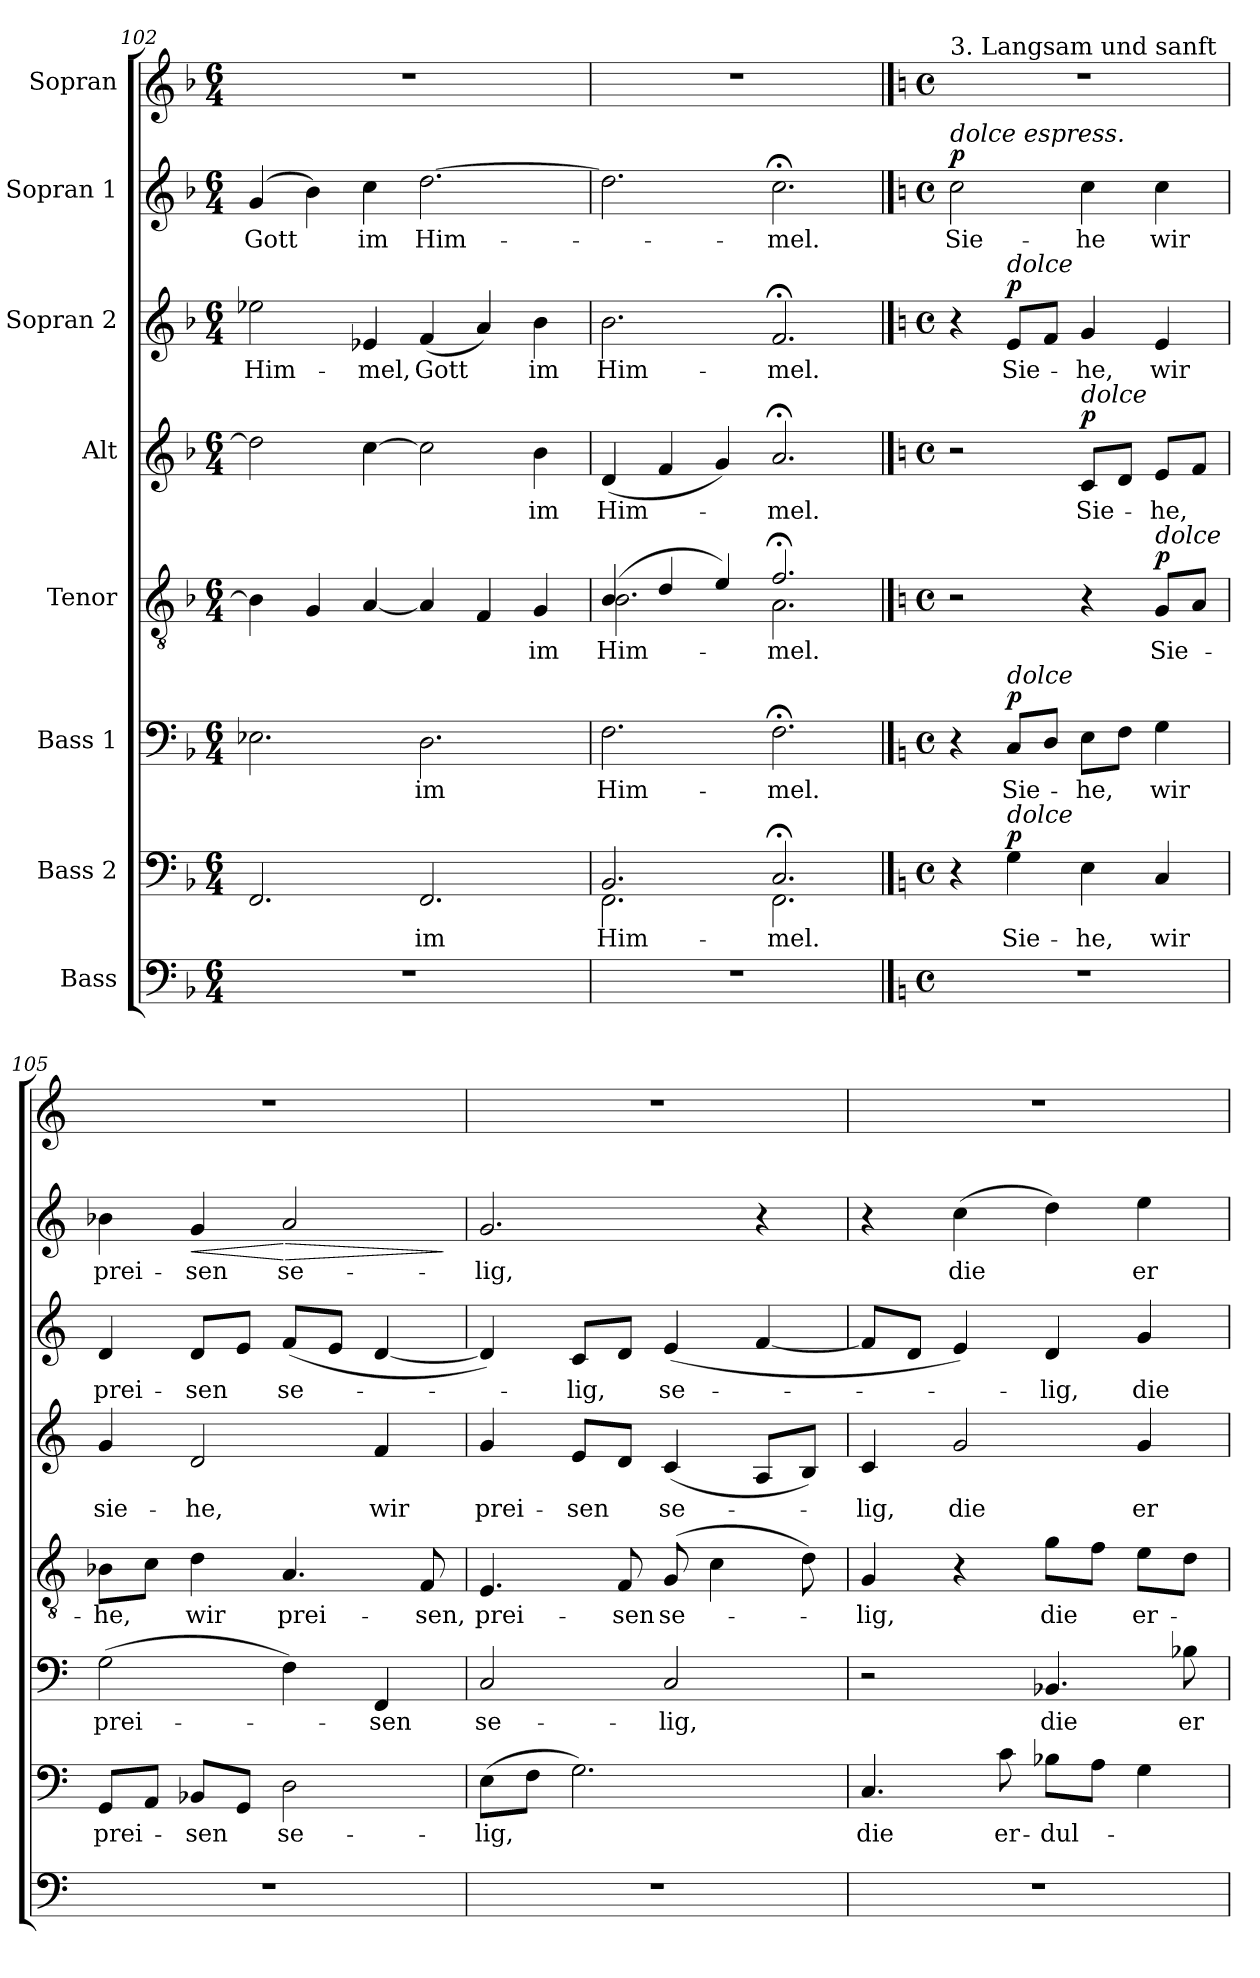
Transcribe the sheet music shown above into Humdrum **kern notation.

**kern	**kern	**text	**dynam	**kern	**text	**dynam	**kern	**text	**dynam	**kern	**text	**dynam	**kern	**text	**dynam	**kern	**text	**dynam	**kern
*part8	*part7	*part7	*part7	*part6	*part6	*part6	*part5	*part5	*part5	*part4	*part4	*part4	*part3	*part3	*part3	*part2	*part2	*part2	*part1
*staff8	*staff7	*staff7	*staff7	*staff6	*staff6	*staff6	*staff5	*staff5	*staff5	*staff4	*staff4	*staff4	*staff3	*staff3	*staff3	*staff2	*staff2	*staff2	*staff1
*I"Bass	*I"Bass 2	*	*	*I"Bass 1	*	*	*I"Tenor	*	*	*I"Alt	*	*	*I"Sopran 2	*	*	*I"Sopran 1	*	*	*I"Sopran
*clefF4	*clefF4	*	*	*clefF4	*	*	*clefGv2	*	*	*clefG2	*	*	*clefG2	*	*	*clefG2	*	*	*clefG2
*k[b-]	*k[b-]	*	*	*k[b-]	*	*	*k[b-]	*	*	*k[b-]	*	*	*k[b-]	*	*	*k[b-]	*	*	*k[b-]
*M6/4	*M6/4	*	*	*M6/4	*	*	*M6/4	*	*	*M6/4	*	*	*M6/4	*	*	*M6/4	*	*	*M6/4
=102	=102	=102	=102	=102	=102	=102	=102	=102	=102	=102	=102	=102	=102	=102	=102	=102	=102	=102	=102
1.r	2.FF/	.	.	2.E-X\	.	.	4B-\]	.	.	2dd\]	.	.	2ee-X\	Him-	.	(4g/	Gott	.	1.r
.	.	.	.	.	.	.	4G/	.	.	.	.	.	.	.	.	4b-\)	.	.	.
.	.	.	.	.	.	.	[4A/	.	.	[4cc\	.	.	4e-X/	-mel,	.	4cc\	im	.	.
.	2.FF/	im	.	2.D\	im	.	4A/]	.	.	2cc\]	.	.	(4f/	Gott	.	[2.dd\	Him-	.	.
.	.	.	.	.	.	.	4F/	.	.	.	.	.	4a/)	.	.	.	.	.	.
.	.	.	.	.	.	.	4G/	im	.	4b-\	im	.	4b-\	im	.	.	.	.	.
=103	=103	=103	=103	=103	=103	=103	=103	=103	=103	=103	=103	=103	=103	=103	=103	=103	=103	=103	=103
*	*^	*	*	*	*	*	*^	*	*	*	*	*	*	*	*	*	*	*	*
1.r	2.BB-/	2.FF\	Him-	.	2.F\	Him-	.	(4B-/	2.B-\	Him-	.	(4d/	Him-	.	2.b-\	Him-	.	2.dd\]	.	.	1.r
.	.	.	.	.	.	.	.	4d/	.	.	.	4f/	.	.	.	.	.	.	.	.	.
.	.	.	.	.	.	.	.	4e/)	.	.	.	4g/)	.	.	.	.	.	.	.	.	.
.	2.C;</	2.FF\	-mel.	.	2.F;<\	-mel.	.	2.f;</	2.A\	-mel.	.	2.a;</	-mel.	.	2.f;</	-mel.	.	2.cc;<\	-mel.	.	.
*	*v	*v	*	*	*	*	*	*v	*v	*	*	*	*	*	*	*	*	*	*	*	*
!!LO:PB:g=z
==104	==104	==104	==104	==104	==104	==104	==104	==104	==104	==104	==104	==104	==104	==104	==104	==104	==104	==104	==104
*k[]	*k[]	*	*	*k[]	*	*	*k[]	*	*	*k[]	*	*	*k[]	*	*	*k[]	*	*	*k[]
*M4/4	*M4/4	*	*	*M4/4	*	*	*M4/4	*	*	*M4/4	*	*	*M4/4	*	*	*M4/4	*	*	*M4/4
*met(c)	*met(c)	*	*	*met(c)	*	*	*met(c)	*	*	*met(c)	*	*	*met(c)	*	*	*met(c)	*	*	*met(c)
*	*^	*	*	*	*	*	*^	*	*	*	*	*	*	*	*	*	*	*	*
!	!	!	!	!	!	!	!	!	!	!	!	!	!	!	!	!	!	!	!	!	!LO:TX:a:t=3.  Langsam und sanft
!	!	!	!	!	!	!	!	!	!	!	!	!	!	!	!	!	!	!LO:TX:a:i:t=dolce espress.	!	!	!
!	!	!	!	!	!	!	!	!	!	!	!	!	!	!	!	!	!	!	!	!LO:DY:a	!
*	*v	*v	*	*	*	*	*	*v	*v	*	*	*	*	*	*	*	*	*	*	*	*
1r	4r	.	.	4r	.	.	2r	.	.	2r	.	.	4r	.	.	2cc\	Sie-	p	1r
!	!	!	!	!	!	!	!	!	!	!	!	!	!LO:TX:a:i:t=dolce	!	!	!	!	!	!
!	!	!	!	!LO:TX:a:i:t=dolce	!	!	!	!	!	!	!	!	!	!	!	!	!	!	!
!	!LO:TX:a:i:t=dolce	!	!	!	!	!	!	!	!	!	!	!	!	!	!	!	!	!	!
!	!	!	!LO:DY:a	!	!	!LO:DY:a	!	!	!	!	!	!	!	!	!LO:DY:a	!	!	!	!
.	4G\	Sie-	p	8C/L	Sie-	p	.	.	.	.	.	.	8e/L	Sie-	p	.	.	.	.
.	.	.	.	8D/J	.	.	.	.	.	.	.	.	8f/J	.	.	.	.	.	.
!	!	!	!	!	!	!	!	!	!	!LO:TX:a:i:t=dolce	!	!	!	!	!	!	!	!	!
!	!	!	!	!	!	!	!	!	!	!	!	!LO:DY:a	!	!	!	!	!	!	!
.	4E\	-he,	.	8E\L	-he,	.	4r	.	.	8c/L	Sie-	p	4g/	-he,	.	4cc\	-he	.	.
.	.	.	.	8F\J	.	.	.	.	.	8d/J	.	.	.	.	.	.	.	.	.
!	!	!	!	!	!	!	!LO:TX:a:i:t=dolce	!	!	!	!	!	!	!	!	!	!	!	!
!	!	!	!	!	!	!	!	!	!LO:DY:a	!	!	!	!	!	!	!	!	!	!
.	4C/	wir	.	4G\	wir	.	8G/L	Sie-	p	8e/L	-he,	.	4e/	wir	.	4cc\	wir	.	.
.	.	.	.	.	.	.	8A/J	.	.	8f/J	.	.	.	.	.	.	.	.	.
=105	=105	=105	=105	=105	=105	=105	=105	=105	=105	=105	=105	=105	=105	=105	=105	=105	=105	=105	=105
1r	8GG/L	prei-	.	(2G\	prei-	.	8B-X\L	-he,	.	4g/	sie-	.	4d/	prei-	.	4b-X\	prei-	.	1r
.	8AA/J	.	.	.	.	.	8c\J	.	.	.	.	.	.	.	.	.	.	.	.
!	!	!	!	!	!	!	!	!	!	!	!	!	!	!	!	!	!	!LO:HP:b	!
.	8BB-X/L	-sen	.	.	.	.	4d\	wir	.	2d/	-he,	.	8d/L	-sen	.	4g/	-sen	<	.
.	8GG/J	.	.	.	.	.	.	.	.	.	.	.	8e/J	.	.	.	.	.	.
!	!	!	!	!	!	!	!	!	!	!	!	!	!	!	!	!	!	!LO:HP:n=1:b	!
.	2D\	se-	.	4F\)	.	.	4.A/	prei-	.	.	.	.	(8f/L	se-	.	2a/	se-	[ >	.
.	.	.	.	.	.	.	.	.	.	.	.	.	8e/J	.	.	.	.	.	.
.	.	.	.	4FF/	-sen	.	.	.	.	4f/	wir	.	[4d/	.	.	.	.	.	.
.	.	.	.	.	.	.	8F/	-sen,	.	.	.	.	.	.	.	.	.	.	.
.	.	.	.	.	.	.	.	.	.	.	.	.	.	.	.	.	.	]	.
=106	=106	=106	=106	=106	=106	=106	=106	=106	=106	=106	=106	=106	=106	=106	=106	=106	=106	=106	=106
1r	(8E\L	-lig,	.	2C/	se-	.	4.E/	prei-	.	4g/	prei-	.	4d/])	.	.	2.g/	-lig,	.	1r
.	8F\J	.	.	.	.	.	.	.	.	.	.	.	.	.	.	.	.	.	.
.	2.G\)	.	.	.	.	.	.	.	.	8e/L	-sen	.	8c/L	-lig,	.	.	.	.	.
.	.	.	.	.	.	.	8F/	-sen	.	8d/J	.	.	8d/J	.	.	.	.	.	.
.	.	.	.	2C/	-lig,	.	(8G/	se-	.	(4c/	se-	.	(4e/	se-	.	.	.	.	.
.	.	.	.	.	.	.	4c\	.	.	.	.	.	.	.	.	.	.	.	.
.	.	.	.	.	.	.	.	.	.	8A/L	.	.	[4f/	.	.	4r	.	.	.
.	.	.	.	.	.	.	8d\)	.	.	8B/J)	.	.	.	.	.	.	.	.	.
=107	=107	=107	=107	=107	=107	=107	=107	=107	=107	=107	=107	=107	=107	=107	=107	=107	=107	=107	=107
1r	4.C/	die	.	2r	.	.	4G/	-lig,	.	4c/	-lig,	.	8f/L]	.	.	4r	.	.	1r
.	.	.	.	.	.	.	.	.	.	.	.	.	8d/J	.	.	.	.	.	.
.	.	.	.	.	.	.	4r	.	.	2g/	die	.	4e/)	.	.	(4cc\	die	.	.
.	8c\	er-	.	.	.	.	.	.	.	.	.	.	.	.	.	.	.	.	.
.	8B-X\L	-dul-	.	4.BB-X/	die	.	8g\L	die	.	.	.	.	4d/	-lig,	.	4dd\)	.	.	.
.	8A\J	.	.	.	.	.	8f\J	.	.	.	.	.	.	.	.	.	.	.	.
.	4G\	.	.	.	.	.	8e\L	er-	.	4g/	er-	.	4g/	die	.	4ee\	er-	.	.
.	.	.	.	8B-X\	er-	.	8d\J	.	.	.	.	.	.	.	.	.	.	.	.
=	=	=	=	=	=	=	=	=	=	=	=	=	=	=	=	=	=	=	=
*-	*-	*-	*-	*-	*-	*-	*-	*-	*-	*-	*-	*-	*-	*-	*-	*-	*-	*-	*-
